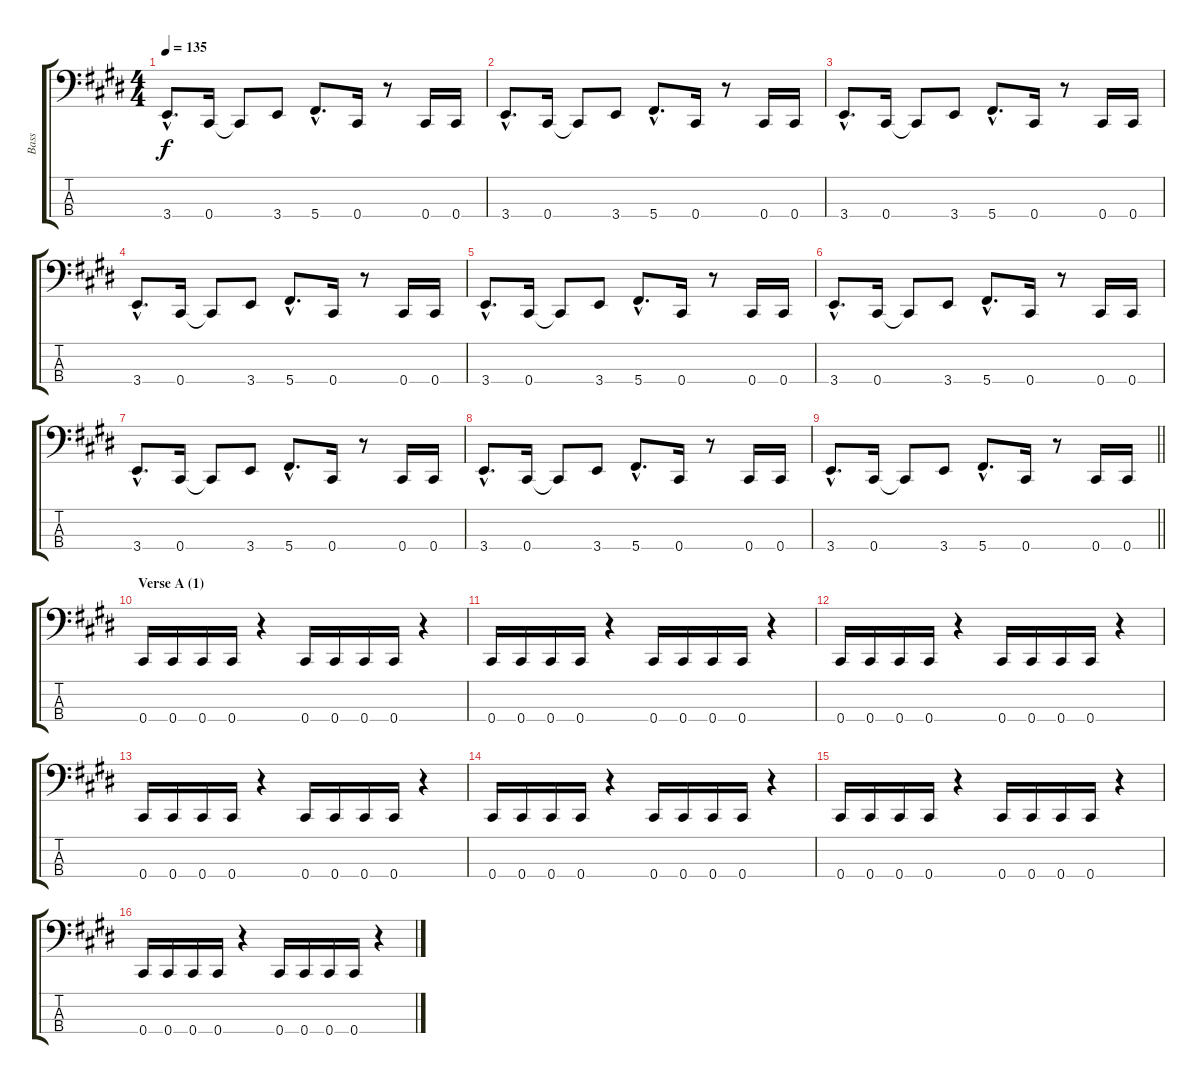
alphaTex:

\track ("Bass" "Bass") {instrument electricbasspick}
\staff {score tabs}
\tuning (E2 B1 Gb1 Db1) {hide}
\ts (4 4)
\tempo 135
\clef f4
\ks c#minor
3.4{hac}.8{d dy f} 0.4.16 0.4{t}.8 3.4.8 5.4{hac}.8{d} 0.4.16 r.8 0.4.16 0.4.16 |
3.4{hac}.8{d} 0.4.16 0.4{t}.8 3.4.8 5.4{hac}.8{d} 0.4.16 r.8 0.4.16 0.4.16 |
3.4{hac}.8{d} 0.4.16 0.4{t}.8 3.4.8 5.4{hac}.8{d} 0.4.16 r.8 0.4.16 0.4.16 |
3.4{hac}.8{d} 0.4.16 0.4{t}.8 3.4.8 5.4{hac}.8{d} 0.4.16 r.8 0.4.16 0.4.16 |
3.4{hac}.8{d} 0.4.16 0.4{t}.8 3.4.8 5.4{hac}.8{d} 0.4.16 r.8 0.4.16 0.4.16 |
3.4{hac}.8{d} 0.4.16 0.4{t}.8 3.4.8 5.4{hac}.8{d} 0.4.16 r.8 0.4.16 0.4.16 |
3.4{hac}.8{d} 0.4.16 0.4{t}.8 3.4.8 5.4{hac}.8{d} 0.4.16 r.8 0.4.16 0.4.16 |
3.4{hac}.8{d} 0.4.16 0.4{t}.8 3.4.8 5.4{hac}.8{d} 0.4.16 r.8 0.4.16 0.4.16 |
\barLineRight lightlight
3.4{hac}.8{d} 0.4.16 0.4{t}.8 3.4.8 5.4{hac}.8{d} 0.4.16 r.8 0.4.16 0.4.16 |
\section ("" "Verse A (1)")
0.4.16 0.4.16 0.4.16 0.4.16 r.4 0.4.16 0.4.16 0.4.16 0.4.16 r.4 |
0.4.16 0.4.16 0.4.16 0.4.16 r.4 0.4.16 0.4.16 0.4.16 0.4.16 r.4 |
0.4.16 0.4.16 0.4.16 0.4.16 r.4 0.4.16 0.4.16 0.4.16 0.4.16 r.4 |
0.4.16 0.4.16 0.4.16 0.4.16 r.4 0.4.16 0.4.16 0.4.16 0.4.16 r.4 |
0.4.16 0.4.16 0.4.16 0.4.16 r.4 0.4.16 0.4.16 0.4.16 0.4.16 r.4 |
0.4.16 0.4.16 0.4.16 0.4.16 r.4 0.4.16 0.4.16 0.4.16 0.4.16 r.4 |
0.4.16 0.4.16 0.4.16 0.4.16 r.4 0.4.16 0.4.16 0.4.16 0.4.16 r.4
